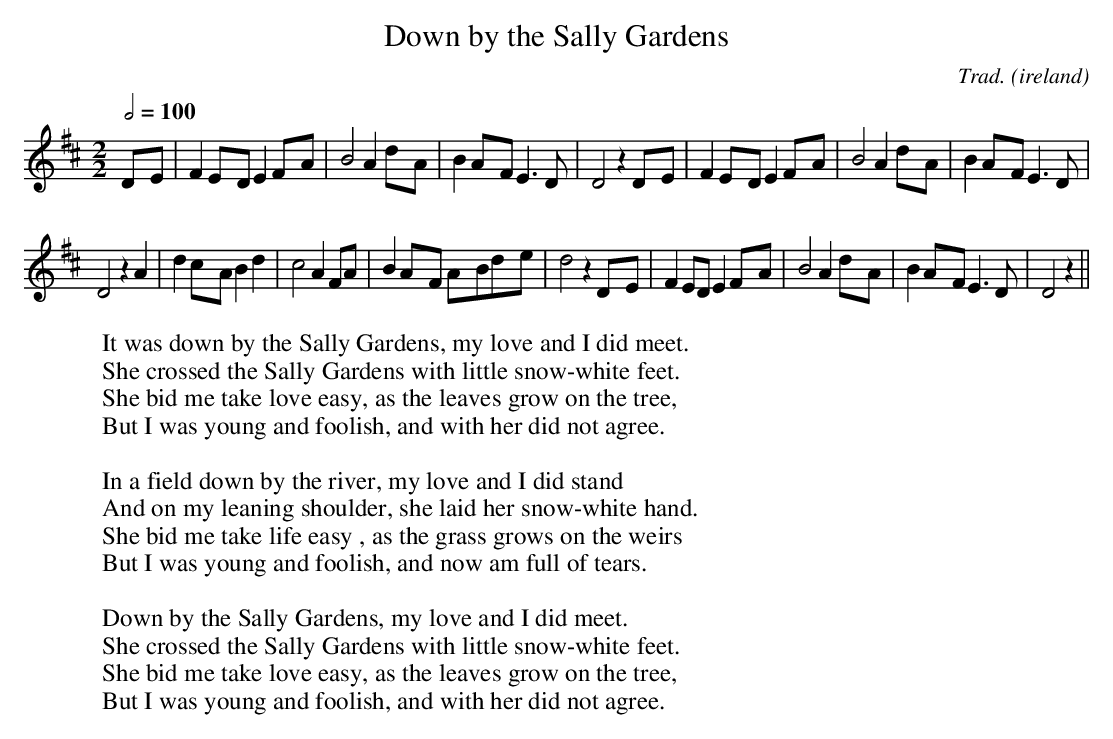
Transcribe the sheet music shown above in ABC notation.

X:1
T:Down by the Sally Gardens
O:ireland
C:Trad.
M:2/2
L:1/8
Q:1/2=100
W:It was down by the Sally Gardens, my love and I did meet.
W:She crossed the Sally Gardens with little snow-white feet.
W:She bid me take love easy, as the leaves grow on the tree,
W:But I was young and foolish, and with her did not agree.
W:
W:In a field down by the river, my love and I did stand
W:And on my leaning shoulder, she laid her snow-white hand.
W:She bid me take life easy , as the grass grows on the weirs
W:But I was young and foolish, and now am full of tears.
W:
W:Down by the Sally Gardens, my love and I did meet.
W:She crossed the Sally Gardens with little snow-white feet.
W:She bid me take love easy, as the leaves grow on the tree,
W:But I was young and foolish, and with her did not agree.
K:D
D-E|F2E-D E2F-A|B4 A2d-A|B2A-F E3D|\
D4 z2D-E|F2E-D E2F-A|B4 A2d-A|B2A-F E3D|
D4 z2A2|d2c-A B2d2|c4 A2FA|B2A-F A-Bd-e|\
d4 z2D-E|F2ED E2F-A|B4 A2d-A|B2A-F E3D|D4 z2||
